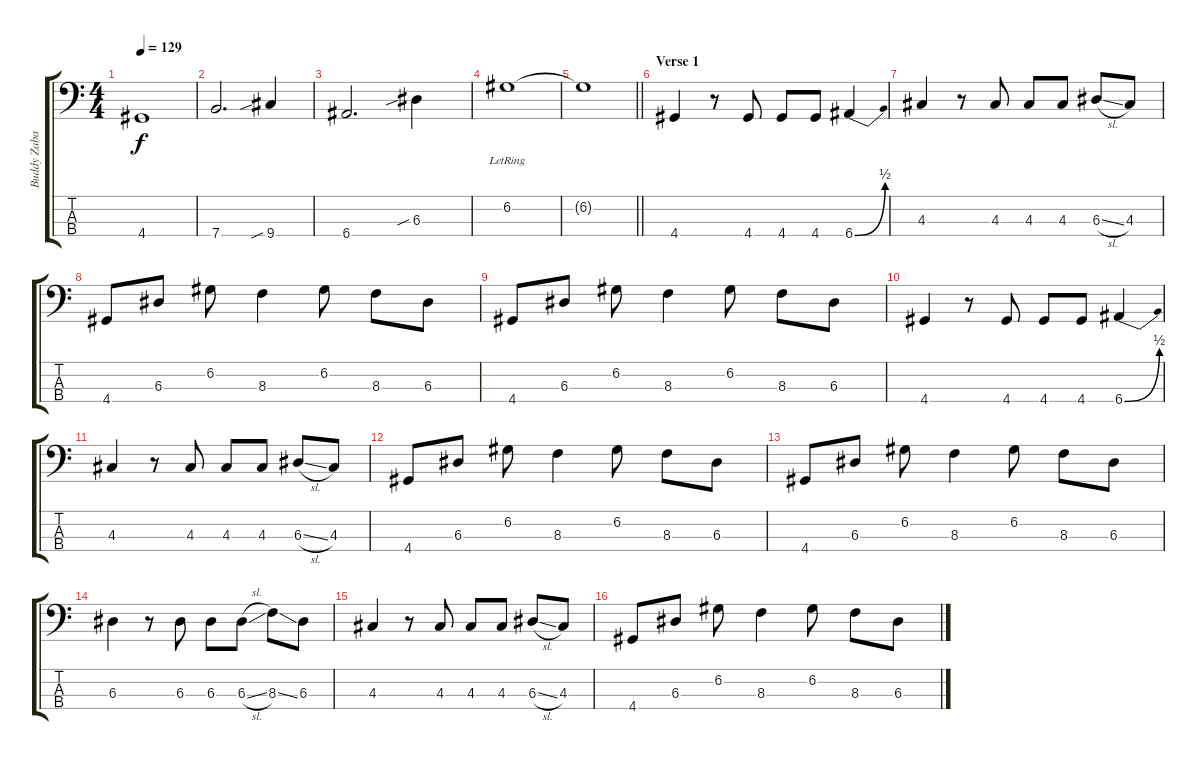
\track ("Buddy Zabala(Bass)" "Buddy Zaba") {instrument electricbassfinger}
\staff {score tabs}
\tuning (G2 D2 A1 E1) {hide}
\ts (4 4)
\tempo 129
\clef f4
\ks c
4.4{t}.1{dy f} |
7.4.2{d} 9.4{sib}.4 |
6.4.2{d} 6.3{sib}.4 |
6.2{lr}.1 |
\barLineRight lightlight
6.2{t}.1 |
\section ("" "Verse 1")
4.4.4 r.8 4.4.8 4.4.8 4.4.8 6.4{be (bend 0 0 60 2)}.4 |
4.3.4 r.8 4.3.8 4.3.8 4.3.8 6.3{sl}.8 4.3.8 |
4.4.8 6.3.8 6.2.8 8.3.4 6.2.8 8.3.8 6.3.8 |
4.4.8 6.3.8 6.2.8 8.3.4 6.2.8 8.3.8 6.3.8 |
4.4.4 r.8 4.4.8 4.4.8 4.4.8 6.4{be (bend 0 0 60 2)}.4 |
4.3.4 r.8 4.3.8 4.3.8 4.3.8 6.3{sl}.8 4.3.8 |
4.4.8 6.3.8 6.2.8 8.3.4 6.2.8 8.3.8 6.3.8 |
4.4.8 6.3.8 6.2.8 8.3.4 6.2.8 8.3.8 6.3.8 |
6.3.4 r.8 6.3.8 6.3.8 6.3{sl}.8 8.3{ss}.8 6.3.8 |
4.3.4 r.8 4.3.8 4.3.8 4.3.8 6.3{sl}.8 4.3.8 |
4.4.8 6.3.8 6.2.8 8.3.4 6.2.8 8.3.8 6.3.8
